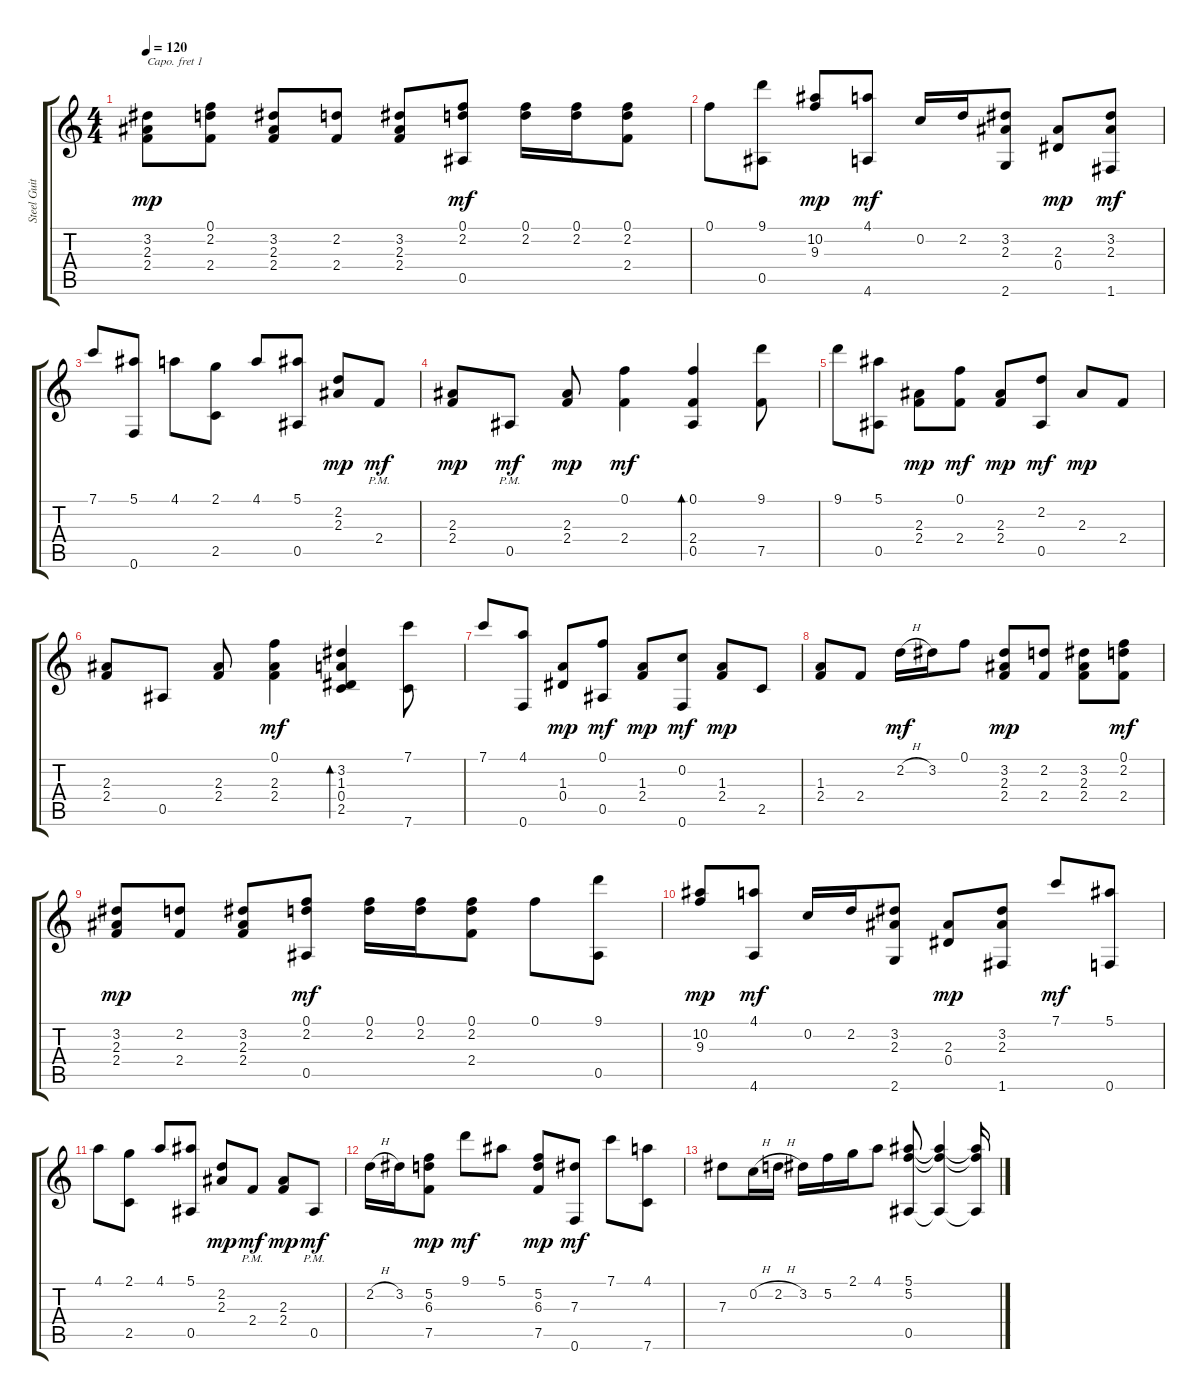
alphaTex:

\track ("Steel Guitar" "Steel Guit") {instrument acousticguitarsteel}
\staff {score tabs}
\capo 1
\tuning (E4 B3 G3 D3 A2 E2) {hide}
\ts (4 4)
\tempo 120
\clef g2
\ks c
(3.2 2.3 2.4).8{dy mp} (0.1 2.2 2.4).8 (3.2 2.3 2.4).8 (2.2 2.4).8 (3.2 2.3 2.4).8 (0.1 2.2 0.5).8{dy mf} (0.1 2.2).16 (0.1 2.2).16 (0.1 2.2 2.4).8 |
0.1.8 (9.1 0.5).8 (10.2 9.3).8{dy mp} (4.1 4.6).8{dy mf} 0.2.16 2.2.16 (3.2 2.3 2.6).8 (2.3 0.4).8{dy mp} (3.2 2.3 1.6).8{dy mf} |
7.1.8 (5.1 0.6).8 4.1.8 (2.1 2.5).8 4.1.8 (5.1 0.5).8 (2.2 2.3).8{dy mp} 2.4{pm}.8{dy mf} |
(2.3 2.4).8{dy mp} 0.5{pm}.8{dy mf} (2.3 2.4).8{dy mp} (0.1 2.4).4{dy mf} (0.1 2.4 0.5).4{bd 120} (9.1 7.5).8 |
9.1.8 (5.1 0.5).8 (2.3 2.4).8{dy mp} (0.1 2.4).8{dy mf} (2.3 2.4).8{dy mp} (2.2 0.5).8{dy mf} 2.3.8{dy mp} 2.4.8 |
(2.3 2.4).8 0.5.8 (2.3 2.4).8 (0.1 2.3 2.4).4{dy mf} (3.2 1.3 0.4 2.5).4{bd 120} (7.1 7.6).8 |
7.1.8 (4.1 0.6).8 (1.3 0.4).8{dy mp} (0.1 0.5).8{dy mf} (1.3 2.4).8{dy mp} (0.2 0.6).8{dy mf} (1.3 2.4).8{dy mp} 2.5.8 |
(1.3 2.4).8 2.4.8 2.2{h}.16{dy mf} 3.2.16 0.1.8 (3.2 2.3 2.4).8{dy mp} (2.2 2.4).8 (3.2 2.3 2.4).8 (0.1 2.2 2.4).8{dy mf} |
(3.2 2.3 2.4).8{dy mp} (2.2 2.4).8 (3.2 2.3 2.4).8 (0.1 2.2 0.5).8{dy mf} (0.1 2.2).16 (0.1 2.2).16 (0.1 2.2 2.4).8 0.1.8 (9.1 0.5).8 |
(10.2 9.3).8{dy mp} (4.1 4.6).8{dy mf} 0.2.16 2.2.16 (3.2 2.3 2.6).8 (2.3 0.4).8{dy mp} (3.2 2.3 1.6).8 7.1.8{dy mf} (5.1 0.6).8 |
4.1.8 (2.1 2.5).8 4.1.8 (5.1 0.5).8 (2.2 2.3).8{dy mp} 2.4{pm}.8{dy mf} (2.3 2.4).8{dy mp} 0.5{pm}.8{dy mf} |
2.2{h}.16 3.2.16 (5.2 6.3 7.5).8{dy mp} 9.1.8{dy mf} 5.1.8 (5.2 6.3 7.5).8{dy mp} (7.3 0.6).8{dy mf} 7.1.8 (4.1 7.6).8 |
7.3.8 0.2{h}.16 2.2{h}.16 3.2.16 5.2.16 2.1.16 4.1.8 (5.1 5.2 0.5).8 (5.1{t} 5.2{t} 0.5{t}).4 (5.1{t} 5.2{t} 0.5{t}).16
